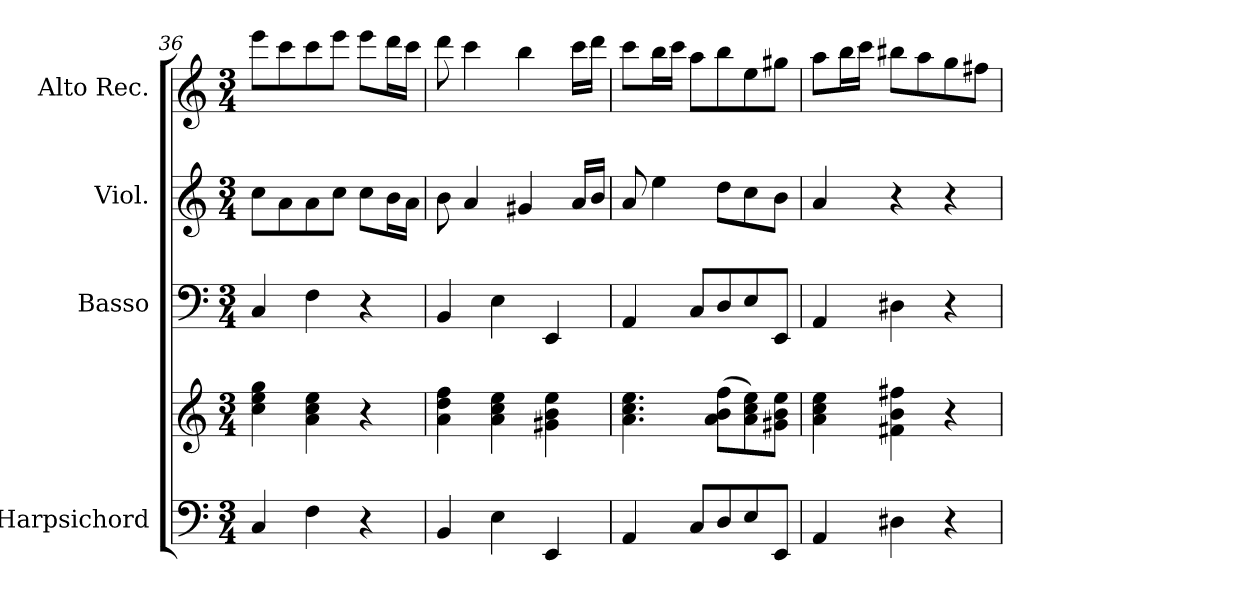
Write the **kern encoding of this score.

**kern	**kern	**kern	**kern	**kern
*part4	*part4	*part3	*part2	*part1
*staff5	*staff4	*staff3	*staff2	*staff1
*I"Harpsichord	*	*I"Basso	*I"Viol.	*I"Alto Rec.
*I'Hch.	*	*I'Bass.	*	*I'A.
*clefF4	*clefG2	*clefF4	*clefG2	*clefG2
*k[]	*k[]	*k[]	*k[]	*k[]
*M3/4	*M3/4	*M3/4	*M3/4	*M3/4
=36	=36	=36	=36	=36
4C/	4cc\ 4ee\ 4gg\	4C/	8cc\L	8eee\L
.	.	.	8a\	8ccc\
4F\	4a\ 4cc\ 4ee\	4F\	8a\	8ccc\
.	.	.	8cc\J	8eee\J
4r	4r	4r	8cc\L	8eee\L
.	.	.	16b\L	16ddd\L
.	.	.	16a\JJ	16ccc\JJ
!!LO:LB:g=z
=37	=37	=37	=37	=37
4BB/	4a\ 4dd\ 4ff\	4BB/	8b\	8ddd\
.	.	.	4a/	4ccc\
4E\	4a\ 4cc\ 4ee\	4E\	.	.
.	.	.	4g#X/	4bb\
4EE/	4g#X\ 4b\ 4ee\	4EE/	.	.
.	.	.	16a/LL	16ccc\LL
.	.	.	16b/JJ	16ddd\JJ
=38	=38	=38	=38	=38
4AA/	4.a\ 4.cc\ 4.ee\	4AA/	8a/	8ccc\L
.	.	.	4ee\	16bb\L
.	.	.	.	16ccc\JJ
8C/L	.	8C/L	.	8aa\L
8D/	(8a\ 8b\ 8ff\L	8D/	8dd\L	8bb\
8E/	8a\ 8cc\ 8ee\)	8E/	8cc\	8ee\
8EE/J	8g#X\ 8b\ 8ee\J	8EE/J	8b\J	8gg#X\J
=39	=39	=39	=39	=39
4AA/	4a\ 4cc\ 4ee\	4AA/	4a/	8aa\L
.	.	.	.	16bb\L
.	.	.	.	16ccc\JJ
4D#X\	4f#X\ 4b\ 4ff#X\	4D#X\	4r	8bb#X\L
.	.	.	.	8aa\
4r	4r	4r	4r	8gg\
.	.	.	.	8ff#X\J
=	=	=	=	=
*-	*-	*-	*-	*-
